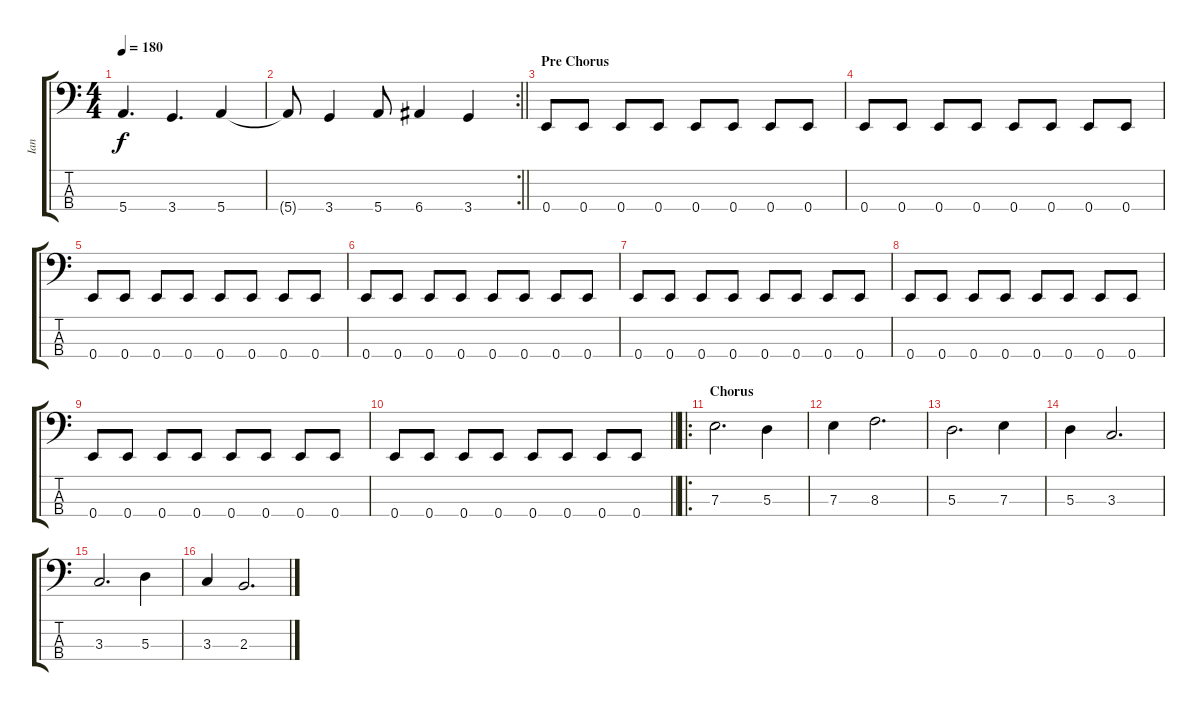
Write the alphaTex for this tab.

\track ("Ian " "Ian ") {instrument electricbassfinger}
\staff {score tabs}
\tuning (G2 D2 A1 E1) {hide}
\ts (4 4)
\tempo 180
\clef f4
\ks c
5.4.4{d dy f} 3.4.4{d} 5.4.4 |
\rc 2
\barLineRight lightlight
5.4{t}.8 3.4.4 5.4.8 6.4.4 3.4.4 |
\section ("" "Pre Chorus")
0.4.8 0.4.8 0.4.8 0.4.8 0.4.8 0.4.8 0.4.8 0.4.8 |
0.4.8 0.4.8 0.4.8 0.4.8 0.4.8 0.4.8 0.4.8 0.4.8 |
0.4.8 0.4.8 0.4.8 0.4.8 0.4.8 0.4.8 0.4.8 0.4.8 |
0.4.8 0.4.8 0.4.8 0.4.8 0.4.8 0.4.8 0.4.8 0.4.8 |
0.4.8 0.4.8 0.4.8 0.4.8 0.4.8 0.4.8 0.4.8 0.4.8 |
0.4.8 0.4.8 0.4.8 0.4.8 0.4.8 0.4.8 0.4.8 0.4.8 |
0.4.8 0.4.8 0.4.8 0.4.8 0.4.8 0.4.8 0.4.8 0.4.8 |
\barLineRight lightlight
0.4.8 0.4.8 0.4.8 0.4.8 0.4.8 0.4.8 0.4.8 0.4.8 |
\ro
\section ("" "Chorus")
7.3.2{d} 5.3.4 |
7.3.4 8.3.2{d} |
5.3.2{d} 7.3.4 |
5.3.4 3.3.2{d} |
3.3.2{d} 5.3.4 |
3.3.4 2.3.2{d}
